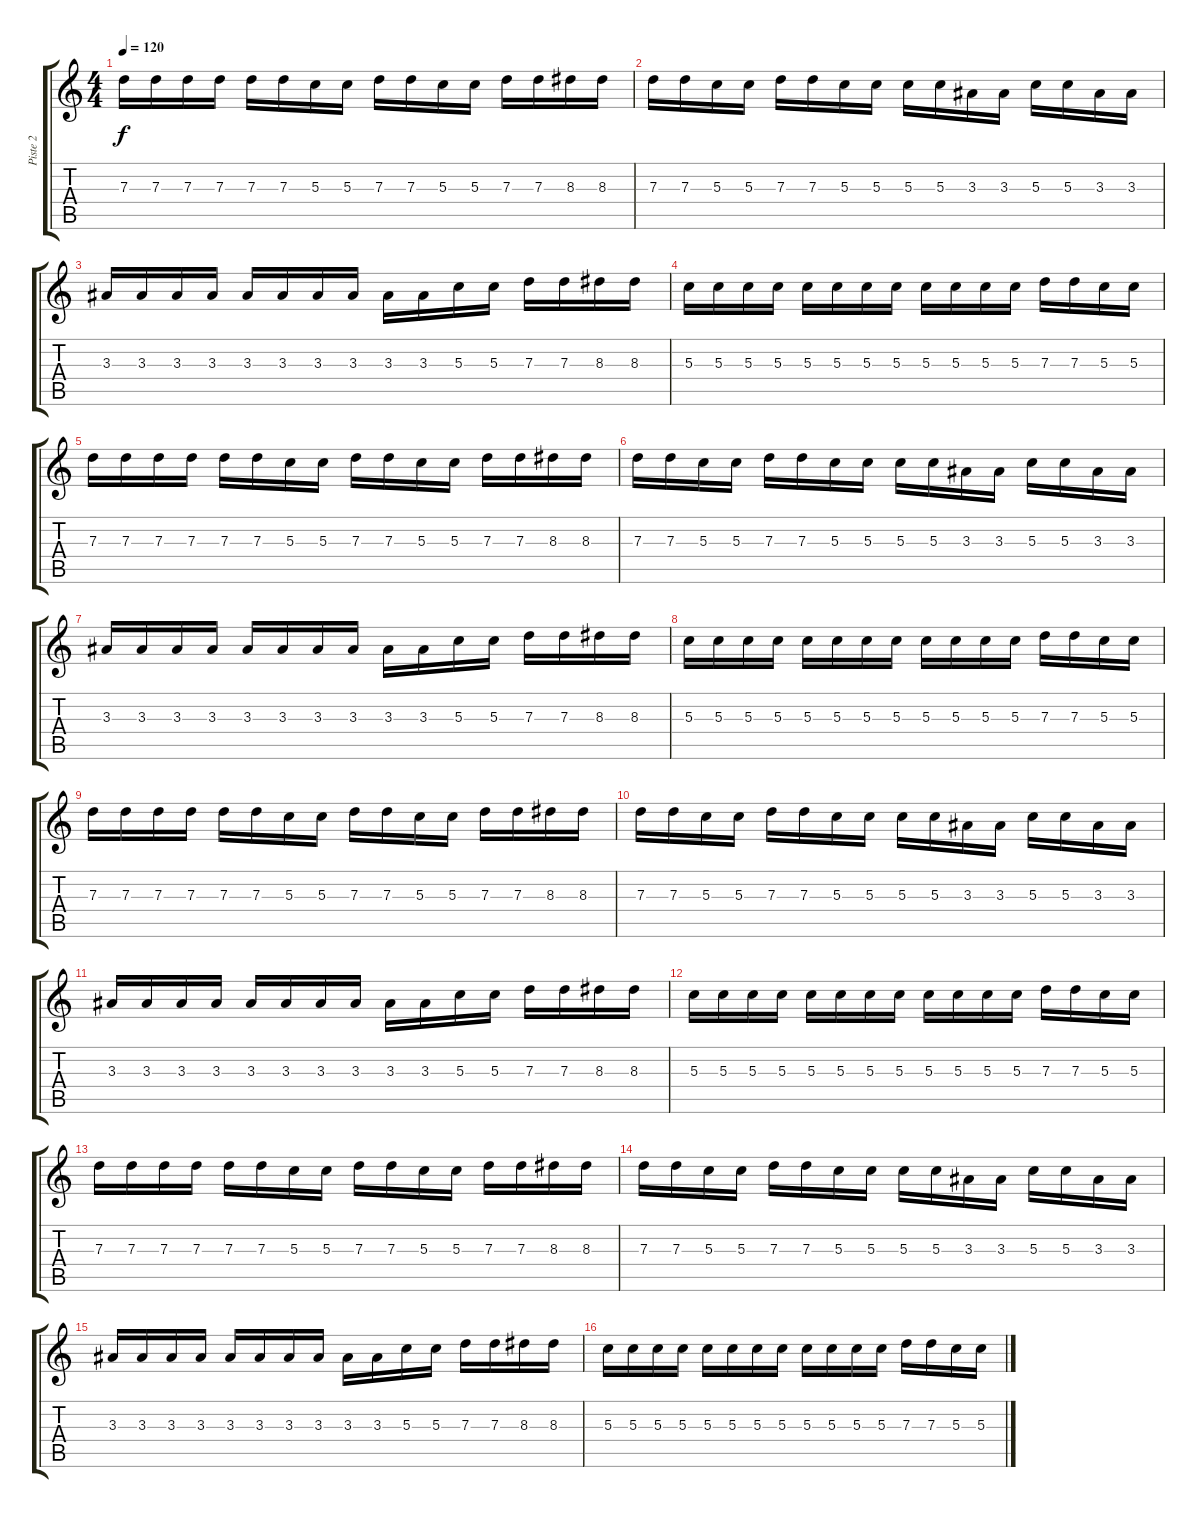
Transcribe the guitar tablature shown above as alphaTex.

\track ("Piste 2" "Piste 2") {instrument electricbassfinger}
\staff {score tabs}
\tuning (E4 B3 G3 D3 A2 E2) {hide}
\ts (4 4)
\tempo 120
\clef g2
\ks c
7.3.16{dy f} 7.3.16 7.3.16 7.3.16 7.3.16 7.3.16 5.3.16 5.3.16 7.3.16 7.3.16 5.3.16 5.3.16 7.3.16 7.3.16 8.3.16 8.3.16 |
7.3.16 7.3.16 5.3.16 5.3.16 7.3.16 7.3.16 5.3.16 5.3.16 5.3.16 5.3.16 3.3.16 3.3.16 5.3.16 5.3.16 3.3.16 3.3.16 |
3.3.16 3.3.16 3.3.16 3.3.16 3.3.16 3.3.16 3.3.16 3.3.16 3.3.16 3.3.16 5.3.16 5.3.16 7.3.16 7.3.16 8.3.16 8.3.16 |
5.3.16 5.3.16 5.3.16 5.3.16 5.3.16 5.3.16 5.3.16 5.3.16 5.3.16 5.3.16 5.3.16 5.3.16 7.3.16 7.3.16 5.3.16 5.3.16 |
7.3.16 7.3.16 7.3.16 7.3.16 7.3.16 7.3.16 5.3.16 5.3.16 7.3.16 7.3.16 5.3.16 5.3.16 7.3.16 7.3.16 8.3.16 8.3.16 |
7.3.16 7.3.16 5.3.16 5.3.16 7.3.16 7.3.16 5.3.16 5.3.16 5.3.16 5.3.16 3.3.16 3.3.16 5.3.16 5.3.16 3.3.16 3.3.16 |
3.3.16 3.3.16 3.3.16 3.3.16 3.3.16 3.3.16 3.3.16 3.3.16 3.3.16 3.3.16 5.3.16 5.3.16 7.3.16 7.3.16 8.3.16 8.3.16 |
5.3.16 5.3.16 5.3.16 5.3.16 5.3.16 5.3.16 5.3.16 5.3.16 5.3.16 5.3.16 5.3.16 5.3.16 7.3.16 7.3.16 5.3.16 5.3.16 |
7.3.16 7.3.16 7.3.16 7.3.16 7.3.16 7.3.16 5.3.16 5.3.16 7.3.16 7.3.16 5.3.16 5.3.16 7.3.16 7.3.16 8.3.16 8.3.16 |
7.3.16 7.3.16 5.3.16 5.3.16 7.3.16 7.3.16 5.3.16 5.3.16 5.3.16 5.3.16 3.3.16 3.3.16 5.3.16 5.3.16 3.3.16 3.3.16 |
3.3.16 3.3.16 3.3.16 3.3.16 3.3.16 3.3.16 3.3.16 3.3.16 3.3.16 3.3.16 5.3.16 5.3.16 7.3.16 7.3.16 8.3.16 8.3.16 |
5.3.16 5.3.16 5.3.16 5.3.16 5.3.16 5.3.16 5.3.16 5.3.16 5.3.16 5.3.16 5.3.16 5.3.16 7.3.16 7.3.16 5.3.16 5.3.16 |
7.3.16 7.3.16 7.3.16 7.3.16 7.3.16 7.3.16 5.3.16 5.3.16 7.3.16 7.3.16 5.3.16 5.3.16 7.3.16 7.3.16 8.3.16 8.3.16 |
7.3.16 7.3.16 5.3.16 5.3.16 7.3.16 7.3.16 5.3.16 5.3.16 5.3.16 5.3.16 3.3.16 3.3.16 5.3.16 5.3.16 3.3.16 3.3.16 |
3.3.16 3.3.16 3.3.16 3.3.16 3.3.16 3.3.16 3.3.16 3.3.16 3.3.16 3.3.16 5.3.16 5.3.16 7.3.16 7.3.16 8.3.16 8.3.16 |
5.3.16 5.3.16 5.3.16 5.3.16 5.3.16 5.3.16 5.3.16 5.3.16 5.3.16 5.3.16 5.3.16 5.3.16 7.3.16 7.3.16 5.3.16 5.3.16
